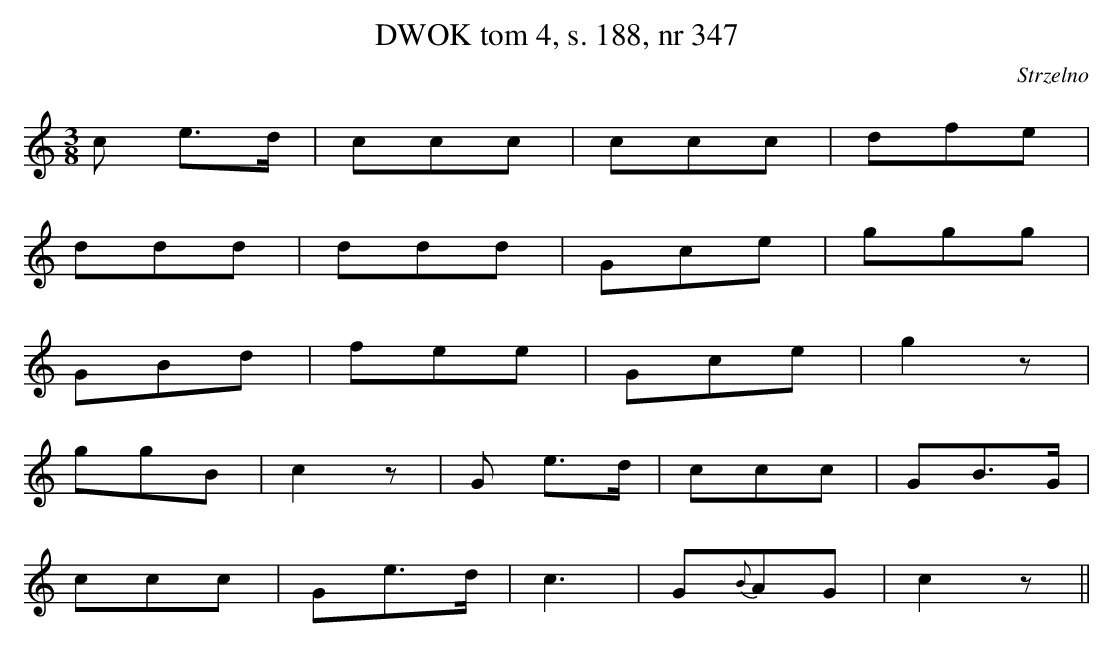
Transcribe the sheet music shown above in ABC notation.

X:1
T: DWOK tom 4, s. 188, nr 347
O: Strzelno
L: 1/16
M: 3/8
K: C
c2 e3d | c2c2c2 | c2c2c2 | d2f2e2 |
d2d2d2 | d2d2d2 | G2c2e2 | g2g2g2 |
G2B2d2 | f2e2e2 | G2c2e2 | g4 z2 |
g2g2B2 | c4 z2 | G2 e3d | c2c2c2 | G2B3G |
c2c2c2 | G2e3d | c6 | G2{B}A2G2 | c4 z2 ||
